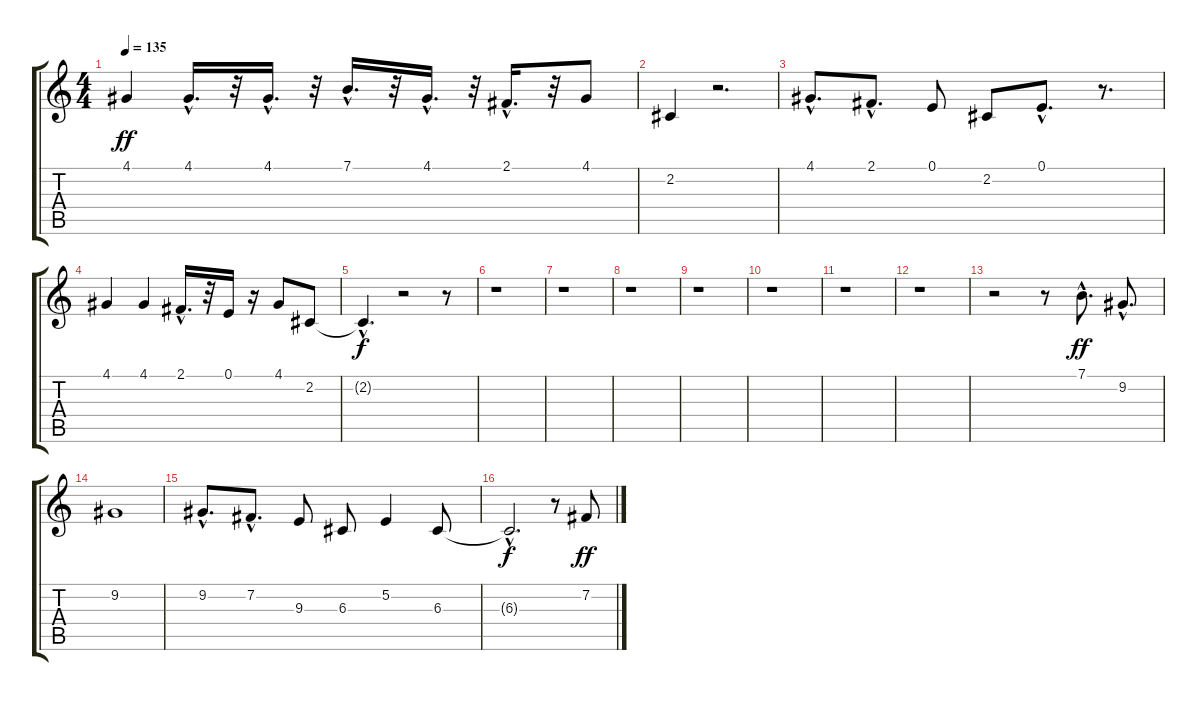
\track "" {instrument mutedtrumpet}
\staff {score tabs}
\tuning (E4 B3 G3 D3 A2 E2) {hide}
\ts (4 4)
\tempo 135
\clef g2
\ks c
4.1.4{dy ff} 4.1{hac}.16{d} r.32 4.1{hac}.16{d} r.32 7.1{hac}.16{d} r.32 4.1{hac}.16{d} r.32 2.1{hac}.16{d} r.32 4.1.8 |
2.2.4 r.2{d} |
4.1{hac}.8{d} 2.1{hac}.8{d} 0.1.8 2.2.8 0.1{hac}.8{d} r.8{d} |
4.1.4 4.1.4 2.1{hac}.16{d} r.32 0.1.16 r.16 4.1.8 2.2.8 |
2.2{hac t}.4{d dy f} r.2 r.8 |
r.1 |
r.1 |
r.1 |
r.1 |
r.1 |
r.1 |
r.1 |
r.2 r.8 7.1{hac}.8{d dy ff} 9.2{hac}.8{d} |
9.2.1 |
9.2{hac}.8{d} 7.2{hac}.8{d} 9.3.8 6.3.8 5.2.4 6.3.8 |
6.3{hac t}.2{d dy f} r.8 7.2.8{dy ff}
